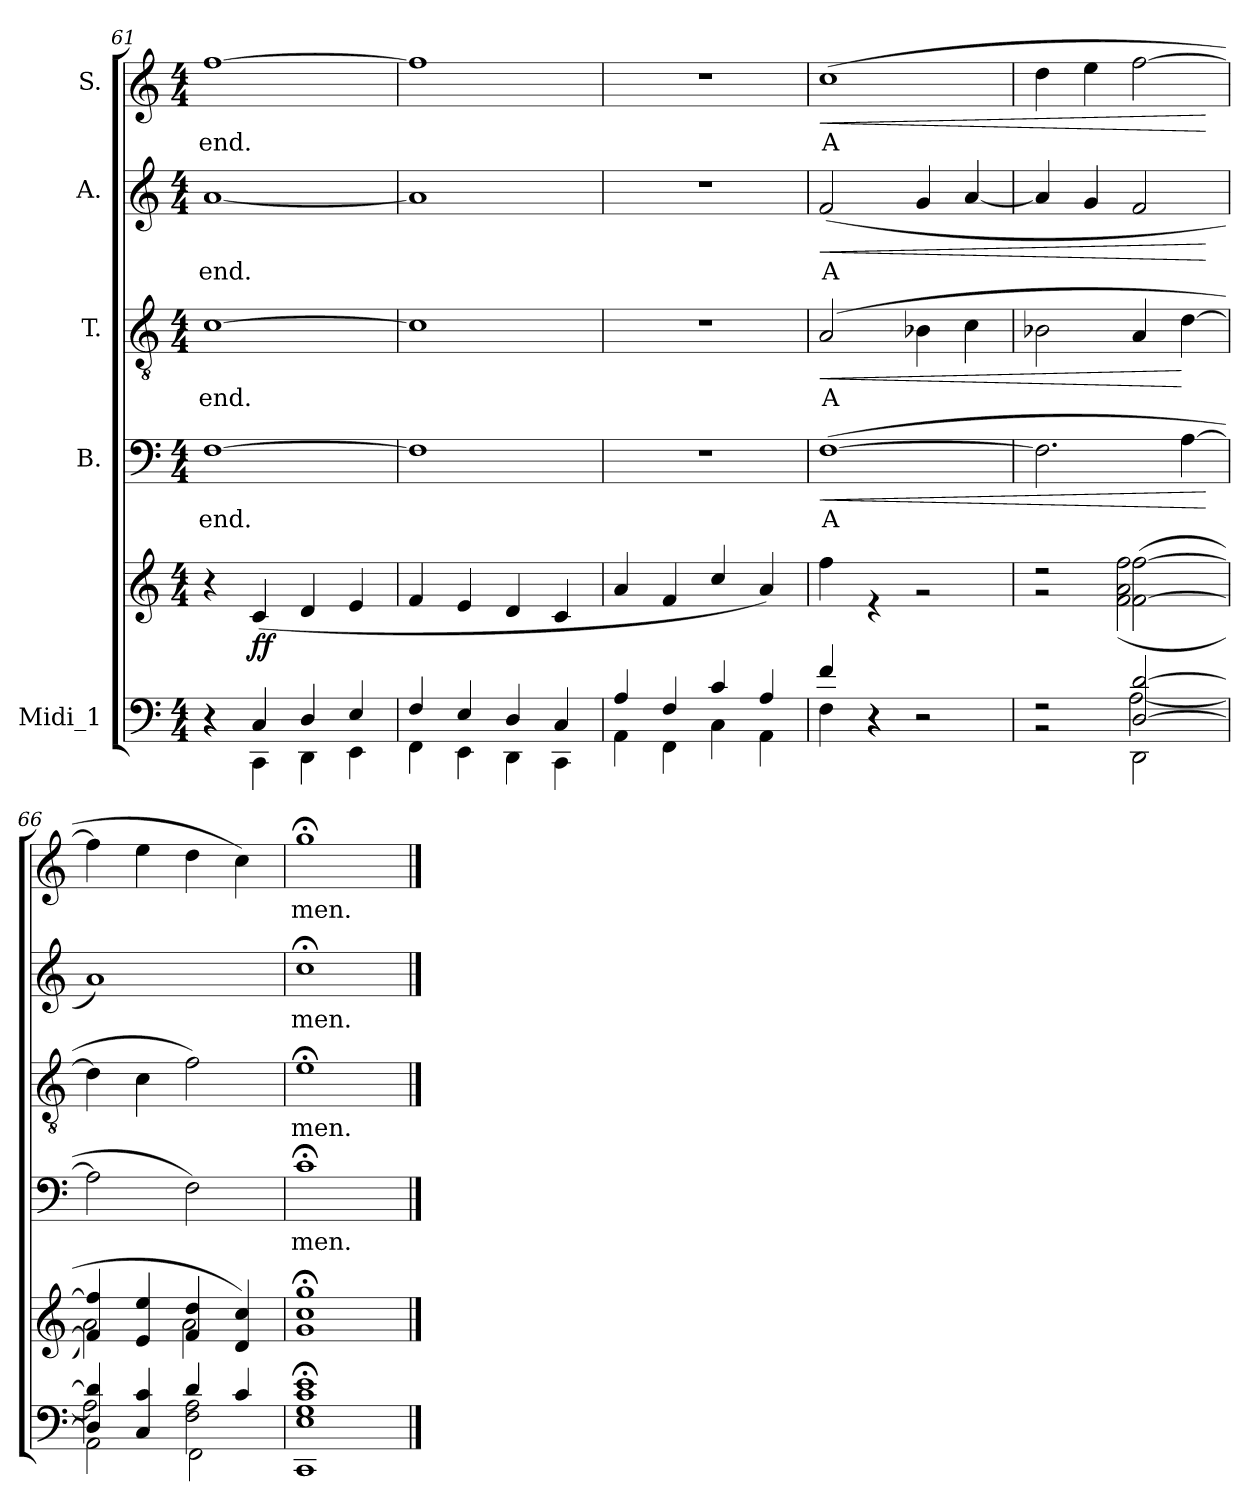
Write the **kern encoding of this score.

**kern	**kern	**dynam	**kern	**text	**dynam	**kern	**text	**dynam	**kern	**text	**dynam	**kern	**text	**dynam
*part5	*part5	*part5	*part4	*part4	*part4	*part3	*part3	*part3	*part2	*part2	*part2	*part1	*part1	*part1
*staff6	*staff5	*staff5/6	*staff4	*staff4	*staff4	*staff3	*staff3	*staff3	*staff2	*staff2	*staff2	*staff1	*staff1	*staff1
*I"Midi_1	*	*	*I"B.	*	*	*I"T.	*	*	*I"A.	*	*	*I"S.	*	*
*clefF4	*clefG2	*	*clefF4	*	*	*clefGv2	*	*	*clefG2	*	*	*clefG2	*	*
*k[]	*k[]	*	*k[]	*	*	*k[]	*	*	*k[]	*	*	*k[]	*	*
*C:	*C:	*	*C:	*	*	*C:	*	*	*C:	*	*	*C:	*	*
*M4/4	*M4/4	*	*M4/4	*	*	*M4/4	*	*	*M4/4	*	*	*M4/4	*	*
=61	=61	=61	=61	=61	=61	=61	=61	=61	=61	=61	=61	=61	=61	=61
*^	*^	*	*	*	*	*	*	*	*	*	*	*	*	*
*	*^	*	*	*	*	*	*	*	*	*	*	*	*	*	*	*
!	!	!	!	!	!	!	!LO:LY:b	!	!	!LO:LY:b	!	!	!LO:LY:b	!	!	!LO:LY:b	!
4r	4r	1ryy	4r	4ryy	.	[1F	end.	.	[1c	end.	.	[1a	end.	.	[1ff	end.	.
!	!	!	!	!	!LO:DY:b	!	!	!	!	!	!	!	!	!	!	!	!
4C/	4CC\	.	(>4c/	4ryy	ff	.	.	.	.	.	.	.	.	.	.	.	.
4D/	4DD\	.	4d/	2ryy	.	.	.	.	.	.	.	.	.	.	.	.	.
4E/	4EE\	.	4e/	.	.	.	.	.	.	.	.	.	.	.	.	.	.
=62	=62	=62	=62	=62	=62	=62	=62	=62	=62	=62	=62	=62	=62	=62	=62	=62	=62
4F/	4FF\	1ryy	4f/	2ryy	.	1F]	.	.	1c]	.	.	1a]	.	.	1ff]	.	.
4E/	4EE\	.	4e/	.	.	.	.	.	.	.	.	.	.	.	.	.	.
4D/	4DD\	.	4d/	2ryy	.	.	.	.	.	.	.	.	.	.	.	.	.
4C/	4CC\	.	4c/	.	.	.	.	.	.	.	.	.	.	.	.	.	.
=63	=63	=63	=63	=63	=63	=63	=63	=63	=63	=63	=63	=63	=63	=63	=63	=63	=63
4A/	4AA\	1ryy	4a/	2ryy	.	1r	.	.	1r	.	.	1r	.	.	1r	.	.
4F/	4FF\	.	4f/	.	.	.	.	.	.	.	.	.	.	.	.	.	.
4c/	4C\	.	4cc/	4ryy	.	.	.	.	.	.	.	.	.	.	.	.	.
4A/	4AA\	.	4a/)	4ryy	.	.	.	.	.	.	.	.	.	.	.	.	.
=64	=64	=64	=64	=64	=64	=64	=64	=64	=64	=64	=64	=64	=64	=64	=64	=64	=64
!	!	!	!	!	!	!	!LO:LY:b	!LO:HP:b	!	!LO:LY:b	!LO:HP:b	!	!LO:LY:b	!LO:HP:b	!	!LO:LY:b	!LO:HP:b
4f/	4F\	1ryy	1ryy	4ff\	.	(>[1F	A	<	(>2A	A	<	(<2f	A	<	(>1cc	A	<
4r	4r	.	.	4r	.	.	.	.	.	.	.	.	.	.	.	.	.
2r	2r	.	.	2r	.	.	.	.	4B-X	.	.	4g	.	.	.	.	.
.	.	.	.	.	.	.	.	.	4c	.	.	[4a	.	.	.	.	.
=65	=65	=65	=65	=65	=65	=65	=65	=65	=65	=65	=65	=65	=65	=65	=65	=65	=65
2r	2r	2ryy	2r	2r	.	2.F]	.	.	2B-X	.	.	4a]	.	.	4dd	.	.
.	.	.	.	.	.	.	.	.	.	.	.	4g	.	.	4ee	.	.
[2D/ [2d/	[2A\	2DD\	(>[2f\ [2ff\	(<2f\ 2a\ 2ff\	.	.	.	.	4A	.	.	2f	.	.	[2ff	.	.
.	.	.	.	.	.	[4A	.	.	[4d	.	[	.	.	.	.	.	.
*v	*v	*v	*	*	*	*	*	*	*	*	*	*	*	*	*	*	*
*	*v	*v	*	*	*	*	*	*	*	*	*	*	*	*	*
.	.	.	.	.	[	.	.	.	.	.	[	.	.	[
=66	=66	=66	=66	=66	=66	=66	=66	=66	=66	=66	=66	=66	=66	=66
*^	*^	*	*	*	*	*	*	*	*	*	*	*	*	*
*	*^	*	*	*	*	*	*	*	*	*	*	*	*	*	*	*
4D/] 4d/]	2A\]	2AA\	4f/] 4ff/]	2a\)	.	2A]	.	.	4d]	.	.	1a)	.	.	4ff]	.	.
4C/ 4c/	.	.	4e/ 4ee/	.	.	.	.	.	4c	.	.	.	.	.	4ee	.	.
4d/	2F\ 2A\	2FF\	4f/ 4dd/	2a\	.	2F)	.	.	2f)	.	.	.	.	.	4dd	.	.
4c/	.	.	4d/ 4cc/)	.	.	.	.	.	.	.	.	.	.	.	4cc)	.	.
=67	=67	=67	=67	=67	=67	=67	=67	=67	=67	=67	=67	=67	=67	=67	=67	=67	=67
!	!	!	!	!	!	!	!LO:LY:b	!	!	!LO:LY:b	!	!	!LO:LY:b	!	!	!LO:LY:b	!
1c/ 1e/	1E\ 1G\	1CC;\	1gg;</	1g\ 1cc\	.	1c;<	men.	.	1e;<	men.	.	1cc;<	men.	.	1gg;<	men.	.
*v	*v	*v	*	*	*	*	*	*	*	*	*	*	*	*	*	*	*
*	*v	*v	*	*	*	*	*	*	*	*	*	*	*	*	*
==	==	==	==	==	==	==	==	==	==	==	==	==	==	==
*-	*-	*-	*-	*-	*-	*-	*-	*-	*-	*-	*-	*-	*-	*-
